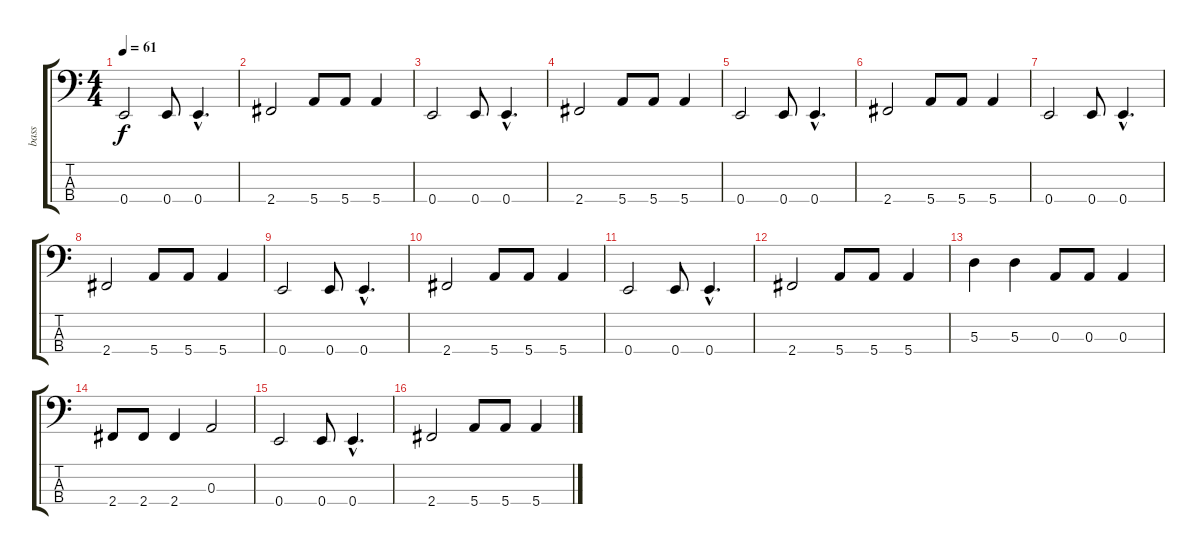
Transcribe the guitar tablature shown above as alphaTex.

\track ("bass" "bass") {instrument acousticbass}
\staff {score tabs}
\tuning (G2 D2 A1 E1) {hide}
\ts (4 4)
\tempo 61
\clef f4
\ks c
0.4.2{dy f} 0.4.8 0.4{hac}.4{d} |
2.4.2 5.4.8 5.4.8 5.4.4 |
0.4.2 0.4.8 0.4{hac}.4{d} |
2.4.2 5.4.8 5.4.8 5.4.4 |
0.4.2 0.4.8 0.4{hac}.4{d} |
2.4.2 5.4.8 5.4.8 5.4.4 |
0.4.2 0.4.8 0.4{hac}.4{d} |
2.4.2 5.4.8 5.4.8 5.4.4 |
0.4.2 0.4.8 0.4{hac}.4{d} |
2.4.2 5.4.8 5.4.8 5.4.4 |
0.4.2 0.4.8 0.4{hac}.4{d} |
2.4.2 5.4.8 5.4.8 5.4.4 |
5.3.4 5.3.4 0.3.8 0.3.8 0.3.4 |
2.4.8 2.4.8 2.4.4 0.3.2 |
0.4.2 0.4.8 0.4{hac}.4{d} |
2.4.2 5.4.8 5.4.8 5.4.4
